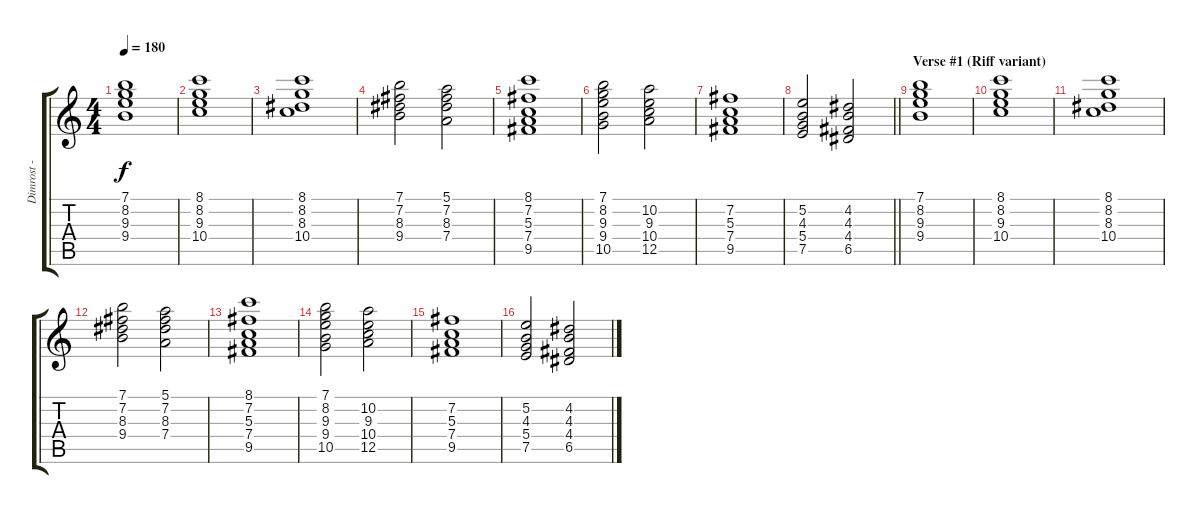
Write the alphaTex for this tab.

\track ("Dimrost - High Strings" "Dimrost - ") {instrument stringensemble1}
\staff {score tabs}
\tuning (E5 B4 G4 D4 A3 E3) {hide}
\ts (4 4)
\tempo 180
\clef g2
\ks c
(7.1 8.2 9.3 9.4).1{dy f} |
(8.1 8.2 9.3 10.4).1 |
(8.1 8.2 8.3 10.4).1 |
(7.1 7.2 8.3 9.4).2 (5.1 7.2 8.3 7.4).2 |
(8.1 7.2 5.3 7.4 9.5).1 |
(7.1 8.2 9.3 9.4 10.5).2 (10.2 9.3 10.4 12.5).2 |
(7.2 5.3 7.4 9.5).1 |
\barLineRight lightlight
(5.2 4.3 5.4 7.5).2 (4.2 4.3 4.4 6.5).2 |
\section ("" "Verse #1 (Riff variant)")
(7.1 8.2 9.3 9.4).1 |
(8.1 8.2 9.3 10.4).1 |
(8.1 8.2 8.3 10.4).1 |
(7.1 7.2 8.3 9.4).2 (5.1 7.2 8.3 7.4).2 |
(8.1 7.2 5.3 7.4 9.5).1 |
(7.1 8.2 9.3 9.4 10.5).2 (10.2 9.3 10.4 12.5).2 |
(7.2 5.3 7.4 9.5).1 |
(5.2 4.3 5.4 7.5).2 (4.2 4.3 4.4 6.5).2
